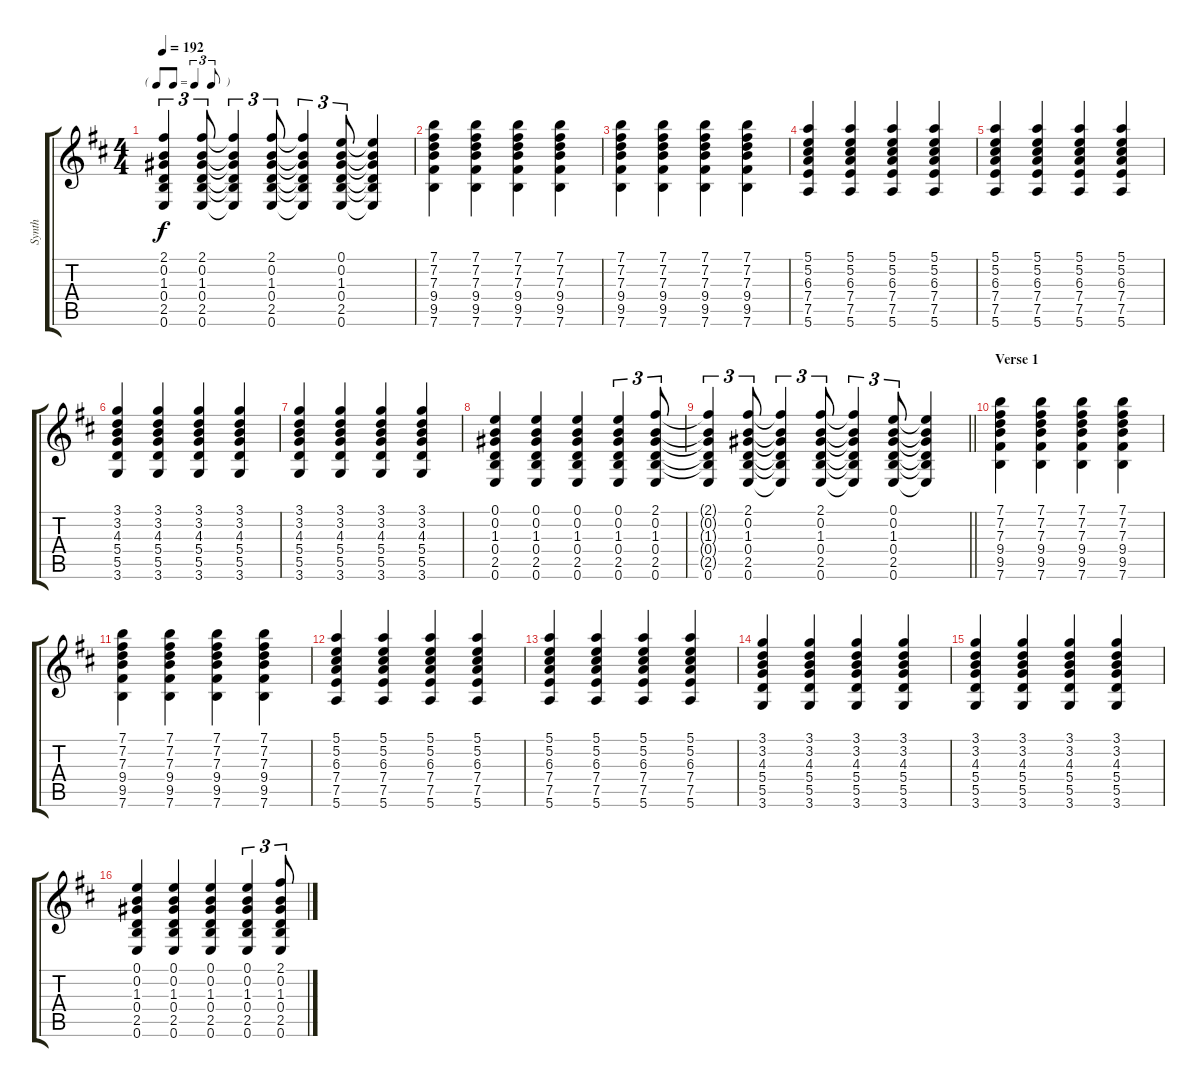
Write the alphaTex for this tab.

\track ("Synth" "Synth") {instrument acousticguitarnylon}
\staff {score tabs}
\tuning (E4 B3 G3 D3 A2 E2) {hide}
\ts (4 4)
\tf triplet8th
\tempo 192
\clef g2
\ks bminor
(2.1{t} 0.2{t} 1.3{t} 0.4{t} 2.5{t} 0.6).4{tu (3 2) dy f} (2.1 0.2 1.3 0.4 2.5 0.6).8{tu (3 2)} (2.1{t} 0.2{t} 1.3{t} 0.4{t} 2.5{t} 0.6{t}).4{tu (3 2)} (2.1 0.2 1.3 0.4 2.5 0.6).8{tu (3 2)} (2.1{t} 0.2{t} 1.3{t} 0.4{t} 2.5{t} 0.6{t}).4{tu (3 2)} (0.1 0.2 1.3 0.4 2.5 0.6).8{tu (3 2)} (0.1{t} 0.2{t} 1.3{t} 0.4{t} 2.5{t} 0.6{t}).4 |
(7.1 7.2 7.3 9.4 9.5 7.6).4 (7.1 7.2 7.3 9.4 9.5 7.6).4 (7.1 7.2 7.3 9.4 9.5 7.6).4 (7.1 7.2 7.3 9.4 9.5 7.6).4 |
(7.1 7.2 7.3 9.4 9.5 7.6).4 (7.1 7.2 7.3 9.4 9.5 7.6).4 (7.1 7.2 7.3 9.4 9.5 7.6).4 (7.1 7.2 7.3 9.4 9.5 7.6).4 |
(5.1 5.2 6.3 7.4 7.5 5.6).4 (5.1 5.2 6.3 7.4 7.5 5.6).4 (5.1 5.2 6.3 7.4 7.5 5.6).4 (5.1 5.2 6.3 7.4 7.5 5.6).4 |
(5.1 5.2 6.3 7.4 7.5 5.6).4 (5.1 5.2 6.3 7.4 7.5 5.6).4 (5.1 5.2 6.3 7.4 7.5 5.6).4 (5.1 5.2 6.3 7.4 7.5 5.6).4 |
(3.1 3.2 4.3 5.4 5.5 3.6).4 (3.1 3.2 4.3 5.4 5.5 3.6).4 (3.1 3.2 4.3 5.4 5.5 3.6).4 (3.1 3.2 4.3 5.4 5.5 3.6).4 |
(3.1 3.2 4.3 5.4 5.5 3.6).4 (3.1 3.2 4.3 5.4 5.5 3.6).4 (3.1 3.2 4.3 5.4 5.5 3.6).4 (3.1 3.2 4.3 5.4 5.5 3.6).4 |
(0.1 0.2 1.3 0.4 2.5 0.6).4 (0.1 0.2 1.3 0.4 2.5 0.6).4 (0.1 0.2 1.3 0.4 2.5 0.6).4 (0.1 0.2 1.3 0.4 2.5 0.6).4{tu (3 2)} (2.1 0.2 1.3 0.4 2.5 0.6).8{tu (3 2)} |
\barLineRight lightlight
(2.1{t} 0.2{t} 1.3{t} 0.4{t} 2.5{t} 0.6).4{tu (3 2)} (2.1 0.2 1.3 0.4 2.5 0.6).8{tu (3 2)} (2.1{t} 0.2{t} 1.3{t} 0.4{t} 2.5{t} 0.6{t}).4{tu (3 2)} (2.1 0.2 1.3 0.4 2.5 0.6).8{tu (3 2)} (2.1{t} 0.2{t} 1.3{t} 0.4{t} 2.5{t} 0.6{t}).4{tu (3 2)} (0.1 0.2 1.3 0.4 2.5 0.6).8{tu (3 2)} (0.1{t} 0.2{t} 1.3{t} 0.4{t} 2.5{t} 0.6{t}).4 |
\section ("" "Verse 1")
(7.1 7.2 7.3 9.4 9.5 7.6).4 (7.1 7.2 7.3 9.4 9.5 7.6).4 (7.1 7.2 7.3 9.4 9.5 7.6).4 (7.1 7.2 7.3 9.4 9.5 7.6).4 |
(7.1 7.2 7.3 9.4 9.5 7.6).4 (7.1 7.2 7.3 9.4 9.5 7.6).4 (7.1 7.2 7.3 9.4 9.5 7.6).4 (7.1 7.2 7.3 9.4 9.5 7.6).4 |
(5.1 5.2 6.3 7.4 7.5 5.6).4 (5.1 5.2 6.3 7.4 7.5 5.6).4 (5.1 5.2 6.3 7.4 7.5 5.6).4 (5.1 5.2 6.3 7.4 7.5 5.6).4 |
(5.1 5.2 6.3 7.4 7.5 5.6).4 (5.1 5.2 6.3 7.4 7.5 5.6).4 (5.1 5.2 6.3 7.4 7.5 5.6).4 (5.1 5.2 6.3 7.4 7.5 5.6).4 |
(3.1 3.2 4.3 5.4 5.5 3.6).4 (3.1 3.2 4.3 5.4 5.5 3.6).4 (3.1 3.2 4.3 5.4 5.5 3.6).4 (3.1 3.2 4.3 5.4 5.5 3.6).4 |
(3.1 3.2 4.3 5.4 5.5 3.6).4 (3.1 3.2 4.3 5.4 5.5 3.6).4 (3.1 3.2 4.3 5.4 5.5 3.6).4 (3.1 3.2 4.3 5.4 5.5 3.6).4 |
(0.1 0.2 1.3 0.4 2.5 0.6).4 (0.1 0.2 1.3 0.4 2.5 0.6).4 (0.1 0.2 1.3 0.4 2.5 0.6).4 (0.1 0.2 1.3 0.4 2.5 0.6).4{tu (3 2)} (2.1 0.2 1.3 0.4 2.5 0.6).8{tu (3 2)}
